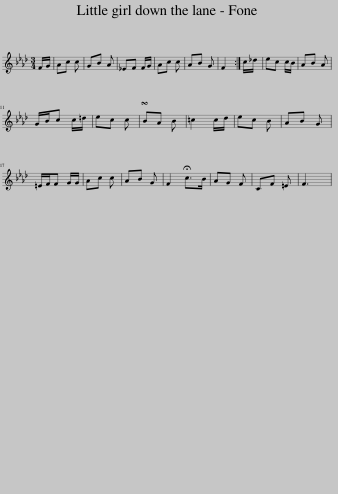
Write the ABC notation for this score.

X:1
L:1/8
M:3/4
I:linebreak $
K:Ab
V:1 treble
V:1
 F/G/ | Ac c | GB A | _EF F/G/ | Ac c | %5
 AB G | F2 :| c/_d/ | ec c/B/ | AB A |$ %10
 G/B/c c/=d/ | ec c | !turn!BA B | =c2 c/d/ | ec B | %15
 AB G |$ =E/F/F G/G/ | Ac c | AB G | F2 !fermata!c>B | %20
 AG F | CF =E | F3 | %23
